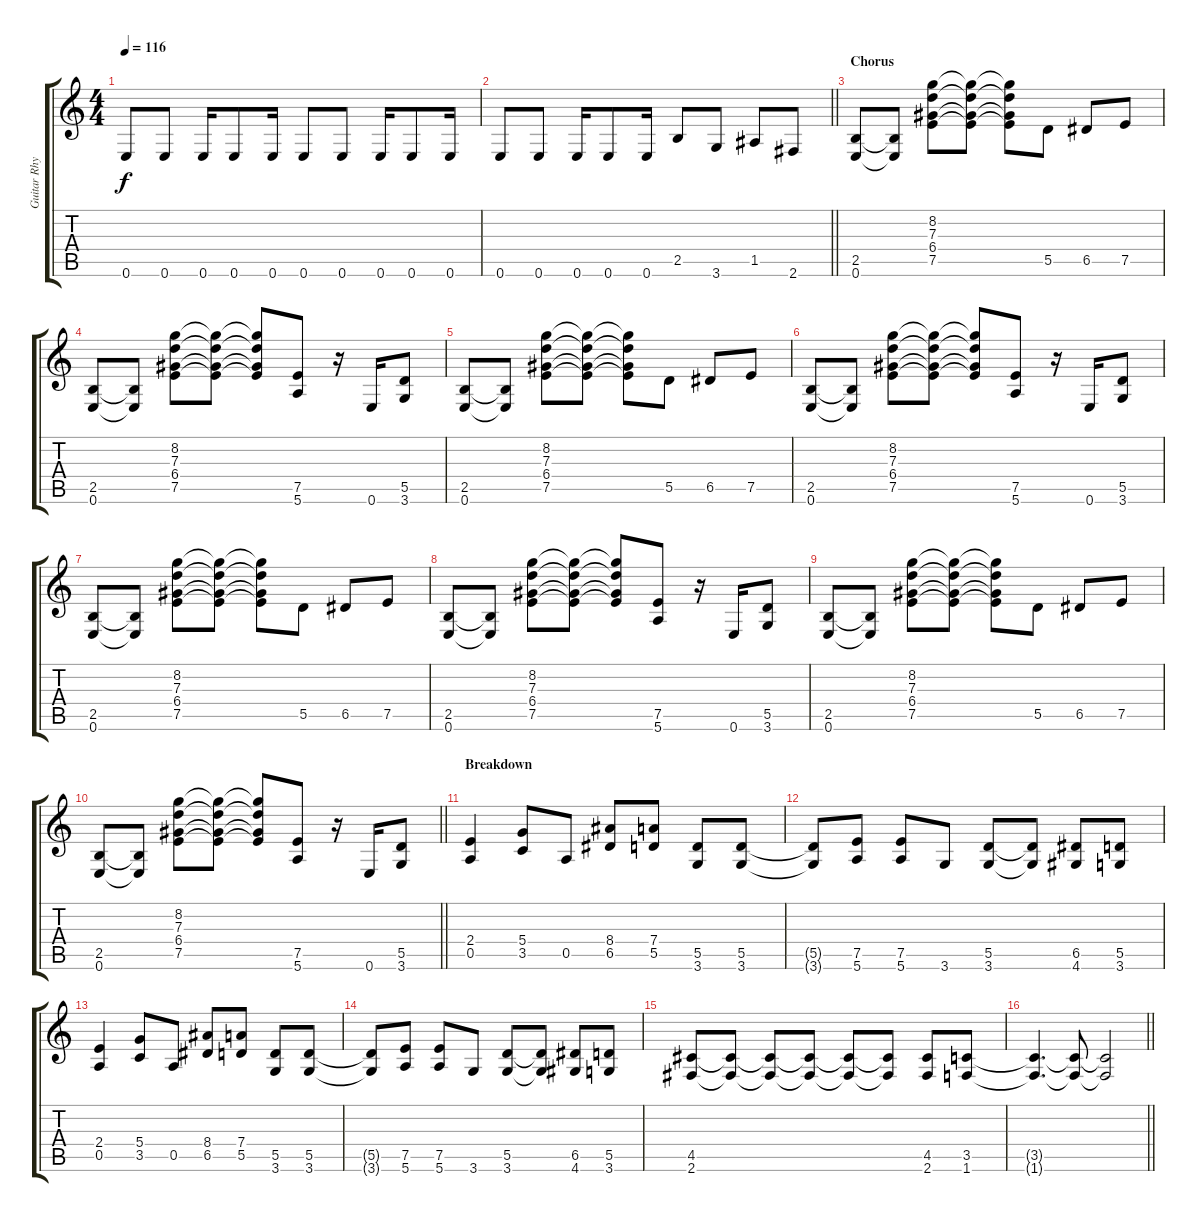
\track ("Guitar Rhythm" "Guitar Rhy") {instrument distortionguitar}
\staff {score tabs}
\tuning (E4 B3 G3 D3 A2 E2) {hide}
\ts (4 4)
\tempo 116
\clef g2
\ks c
0.6.8{dy f} 0.6.8 0.6.16 0.6.8 0.6.16 0.6.8 0.6.8 0.6.16 0.6.8 0.6.16 |
\barLineRight lightlight
0.6.8 0.6.8 0.6.16 0.6.8 0.6.16 2.5.8 3.6.8 1.5.8 2.6.8 |
\section ("" "Chorus")
(2.5 0.6).8 (2.5{t} 0.6{t}).8 (8.2 7.3 6.4 7.5).8 (8.2{t} 7.3{t} 6.4{t} 7.5{t}).8 (8.2{t} 7.3{t} 6.4{t} 7.5{t}).8 5.5.8 6.5.8 7.5.8 |
(2.5 0.6).8 (2.5{t} 0.6{t}).8 (8.2 7.3 6.4 7.5).8 (8.2{t} 7.3{t} 6.4{t} 7.5{t}).8 (8.2{t} 7.3{t} 6.4{t} 7.5{t}).8 (7.5 5.6).8 r.16 0.6.16 (5.5 3.6).8 |
(2.5 0.6).8 (2.5{t} 0.6{t}).8 (8.2 7.3 6.4 7.5).8 (8.2{t} 7.3{t} 6.4{t} 7.5{t}).8 (8.2{t} 7.3{t} 6.4{t} 7.5{t}).8 5.5.8 6.5.8 7.5.8 |
(2.5 0.6).8 (2.5{t} 0.6{t}).8 (8.2 7.3 6.4 7.5).8 (8.2{t} 7.3{t} 6.4{t} 7.5{t}).8 (8.2{t} 7.3{t} 6.4{t} 7.5{t}).8 (7.5 5.6).8 r.16 0.6.16 (5.5 3.6).8 |
(2.5 0.6).8 (2.5{t} 0.6{t}).8 (8.2 7.3 6.4 7.5).8 (8.2{t} 7.3{t} 6.4{t} 7.5{t}).8 (8.2{t} 7.3{t} 6.4{t} 7.5{t}).8 5.5.8 6.5.8 7.5.8 |
(2.5 0.6).8 (2.5{t} 0.6{t}).8 (8.2 7.3 6.4 7.5).8 (8.2{t} 7.3{t} 6.4{t} 7.5{t}).8 (8.2{t} 7.3{t} 6.4{t} 7.5{t}).8 (7.5 5.6).8 r.16 0.6.16 (5.5 3.6).8 |
(2.5 0.6).8 (2.5{t} 0.6{t}).8 (8.2 7.3 6.4 7.5).8 (8.2{t} 7.3{t} 6.4{t} 7.5{t}).8 (8.2{t} 7.3{t} 6.4{t} 7.5{t}).8 5.5.8 6.5.8 7.5.8 |
\barLineRight lightlight
(2.5 0.6).8 (2.5{t} 0.6{t}).8 (8.2 7.3 6.4 7.5).8 (8.2{t} 7.3{t} 6.4{t} 7.5{t}).8 (8.2{t} 7.3{t} 6.4{t} 7.5{t}).8 (7.5 5.6).8 r.16 0.6.16 (5.5 3.6).8 |
\section ("" "Breakdown")
(2.4 0.5).4 (5.4 3.5).8 0.5.8 (8.4 6.5).8 (7.4 5.5).8 (5.5 3.6).8 (5.5 3.6).8 |
(5.5{t} 3.6{t}).8 (7.5 5.6).8 (7.5 5.6).8 3.6.8 (5.5 3.6).8 (5.5{t} 3.6{t}).8 (6.5 4.6).8 (5.5 3.6).8 |
(2.4 0.5).4 (5.4 3.5).8 0.5.8 (8.4 6.5).8 (7.4 5.5).8 (5.5 3.6).8 (5.5 3.6).8 |
(5.5{t} 3.6{t}).8 (7.5 5.6).8 (7.5 5.6).8 3.6.8 (5.5 3.6).8 (5.5{t} 3.6{t}).8 (6.5 4.6).8 (5.5 3.6).8 |
(4.5 2.6).8 (4.5{t} 2.6{t}).8 (4.5{t} 2.6{t}).8 (4.5{t} 2.6{t}).8 (4.5{t} 2.6{t}).8 (4.5{t} 2.6{t}).8 (4.5 2.6).8 (3.5 1.6).8 |
\barLineRight lightlight
(3.5{t} 1.6{t}).4{d} (3.5{t} 1.6{t}).8 (3.5{t} 1.6{t}).2
